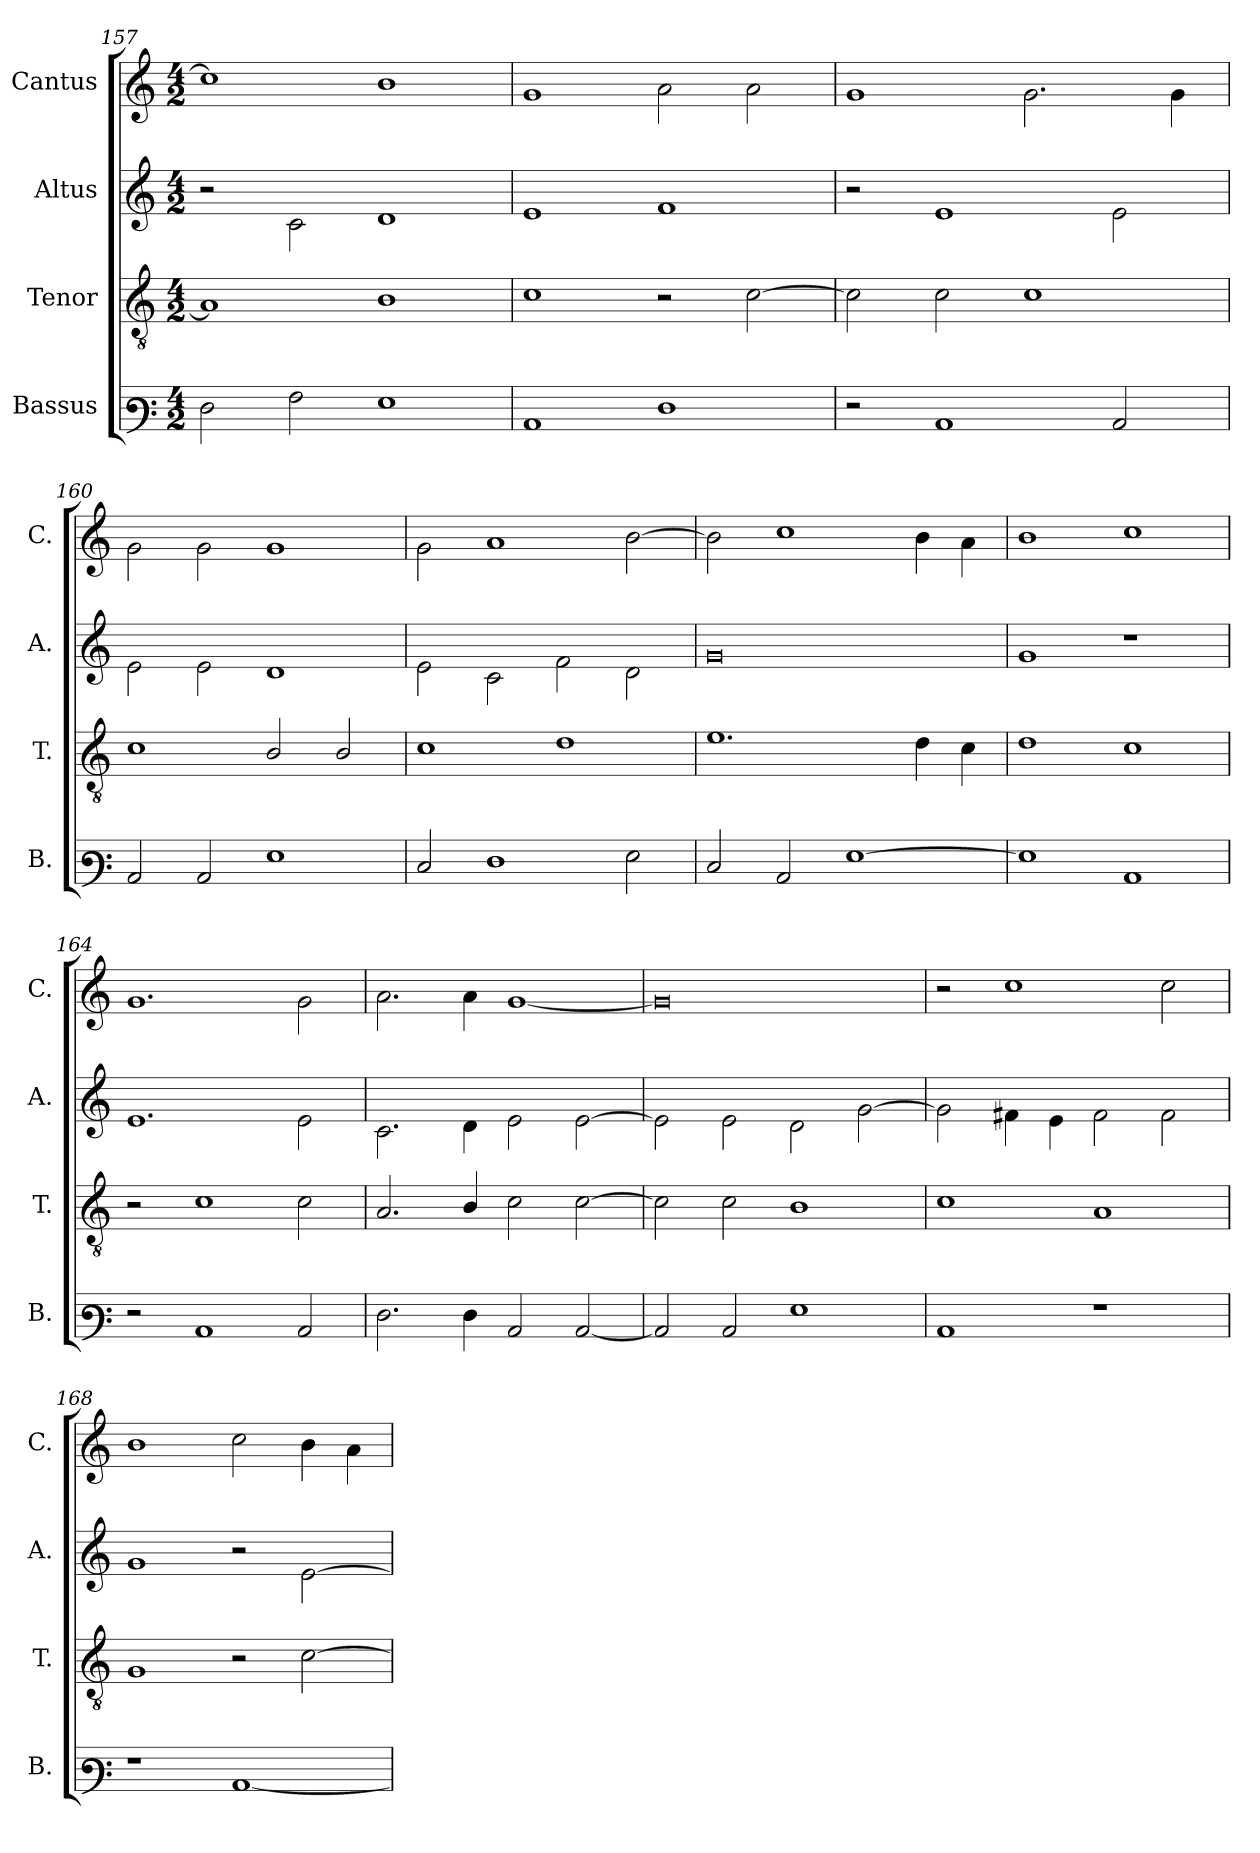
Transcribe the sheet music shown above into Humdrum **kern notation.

**kern	**kern	**kern	**kern
*part4	*part3	*part2	*part1
*staff4	*staff3	*staff2	*staff1
*I"Bassus	*I"Tenor	*I"Altus	*I"Cantus
*I'B.	*I'T.	*I'A.	*I'C.
!!LO:LB:g=z
*clefF3	*clefGv2	*clefG2	*clefG2
*k[]	*k[]	*k[]	*k[]
*M4/2	*M4/2	*M4/2	*M4/2
=157	=157	=157	=157
2F\	1A]	2r	1cc]
2A\	.	2c\	.
1G	1B	1d	1b
=158	=158	=158	=158
1C	1c	1e	1g
1F	2r	1f	2a\
.	[2c\	.	2a\
=159	=159	=159	=159
2r	2c\]	2r	1g
1C	2c\	1e	.
.	1c	.	2.g\
2C/	.	2e\	.
.	.	.	4g\
=160	=160	=160	=160
2C/	1c	2e\	2g\
2C/	.	2e\	2g\
1G	2B/	1d	1g
.	2B/	.	.
=161	=161	=161	=161
2E/	1c	2e\	2g\
1F	.	2c\	1a
.	1d	2f\	.
2G\	.	2d\	[2b\
!!LO:PB:g=z
=162	=162	=162	=162
2E/	1.e	0g	2b\]
2C/	.	.	1cc
[1G	.	.	.
.	4d\	.	4b\
.	4c\	.	4a\
=163	=163	=163	=163
1G]	1d	1g	1b
1C	1c	1r	1cc
=164	=164	=164	=164
2r	2r	1.e	1.g
1C	1c	.	.
2C/	2c\	2e\	2g\
=165	=165	=165	=165
2.F\	2.A/	2.c\	2.a\
4F\	4B/	4d\	4a\
2C/	2c\	2e\	[1g
[2C/	[2c\	[2e\	.
=166	=166	=166	=166
2C/]	2c\]	2e\]	0g]
2C/	2c\	2e\	.
1G	1B	2d\	.
.	.	[2g\	.
=167	=167	=167	=167
1C	1c	2g\]	2r
.	.	4f#X\	1cc
.	.	4e\	.
1r	1A	2f#\	.
.	.	2f#\	2cc\
!!LO:PB:g=z
=168	=168	=168	=168
1r	1G	1g	1b
[1C	2r	2r	2cc\
.	[2c\	[2e\	4b\
.	.	.	4a\
=	=	=	=
*-	*-	*-	*-
